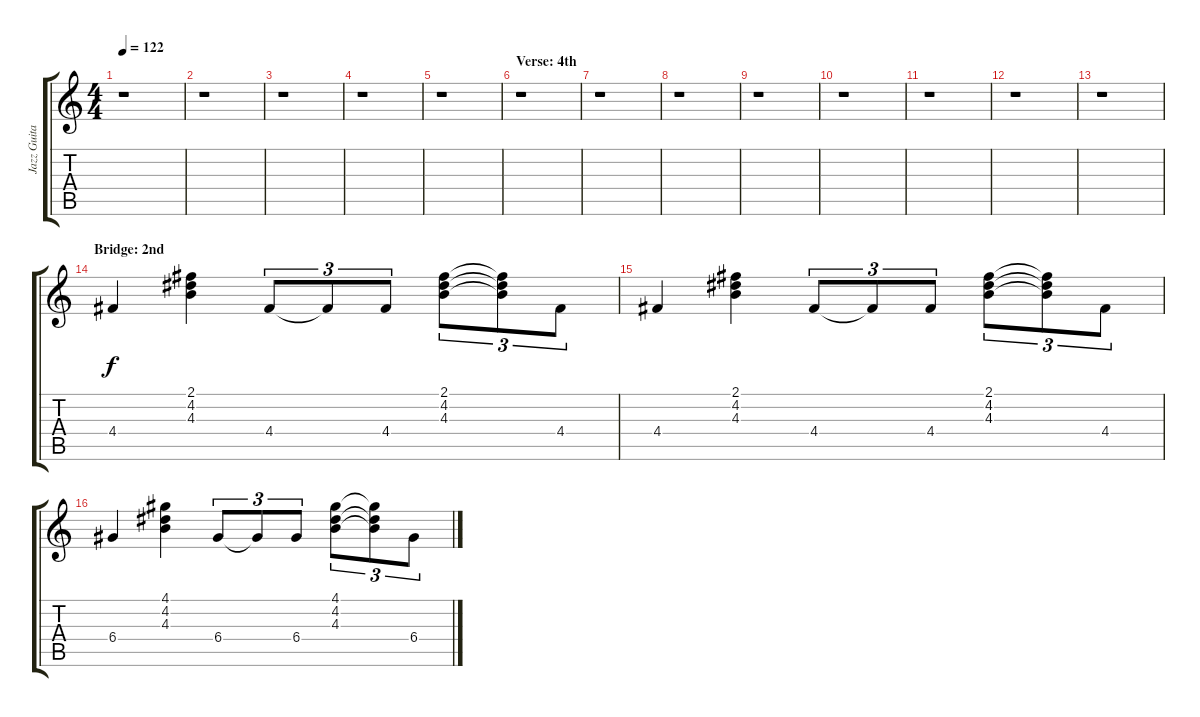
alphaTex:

\track ("Jazz Guitar" "Jazz Guita") {instrument electricguitarjazz}
\staff {score tabs}
\tuning (E4 B3 G3 D3 A2 E2) {hide}
\ts (4 4)
\tempo 122
\clef g2
\ks c
r.1{dy f} |
r.1 |
r.1 |
r.1 |
r.1 |
\section ("" "Verse: 4th")
r.1 |
r.1 |
r.1 |
r.1 |
r.1 |
r.1 |
r.1 |
r.1 |
\section ("" "Bridge: 2nd")
4.4.4 (2.1 4.2 4.3).4 4.4.8{tu (3 2)} 4.4{t}.8{tu (3 2)} 4.4.8{tu (3 2)} (2.1 4.2 4.3).8{tu (3 2)} (2.1{t} 4.2{t} 4.3{t}).8{tu (3 2)} 4.4.8{tu (3 2)} |
4.4.4 (2.1 4.2 4.3).4 4.4.8{tu (3 2)} 4.4{t}.8{tu (3 2)} 4.4.8{tu (3 2)} (2.1 4.2 4.3).8{tu (3 2)} (2.1{t} 4.2{t} 4.3{t}).8{tu (3 2)} 4.4.8{tu (3 2)} |
6.4.4 (4.1 4.2 4.3).4 6.4.8{tu (3 2)} 6.4{t}.8{tu (3 2)} 6.4.8{tu (3 2)} (4.1 4.2 4.3).8{tu (3 2)} (4.1{t} 4.2{t} 4.3{t}).8{tu (3 2)} 6.4.8{tu (3 2)}
